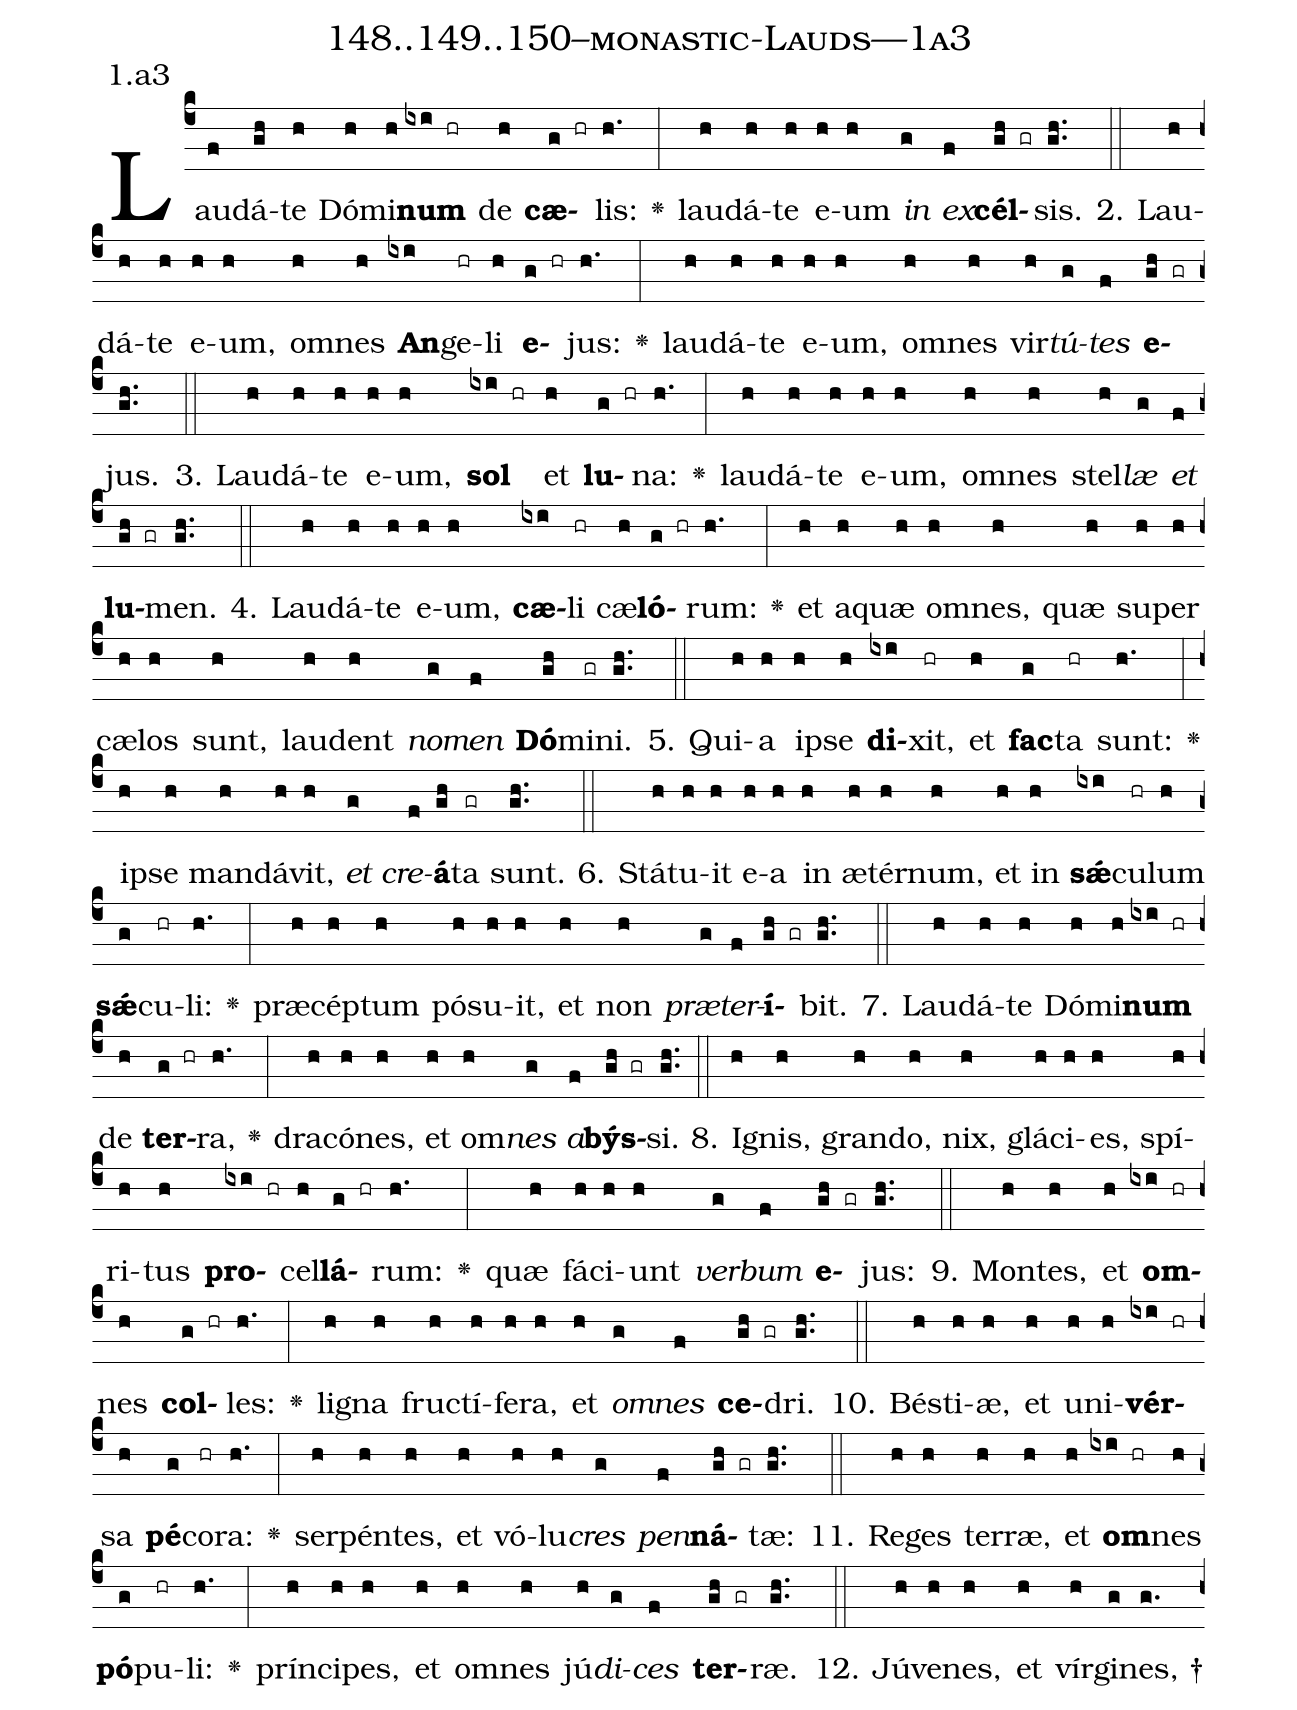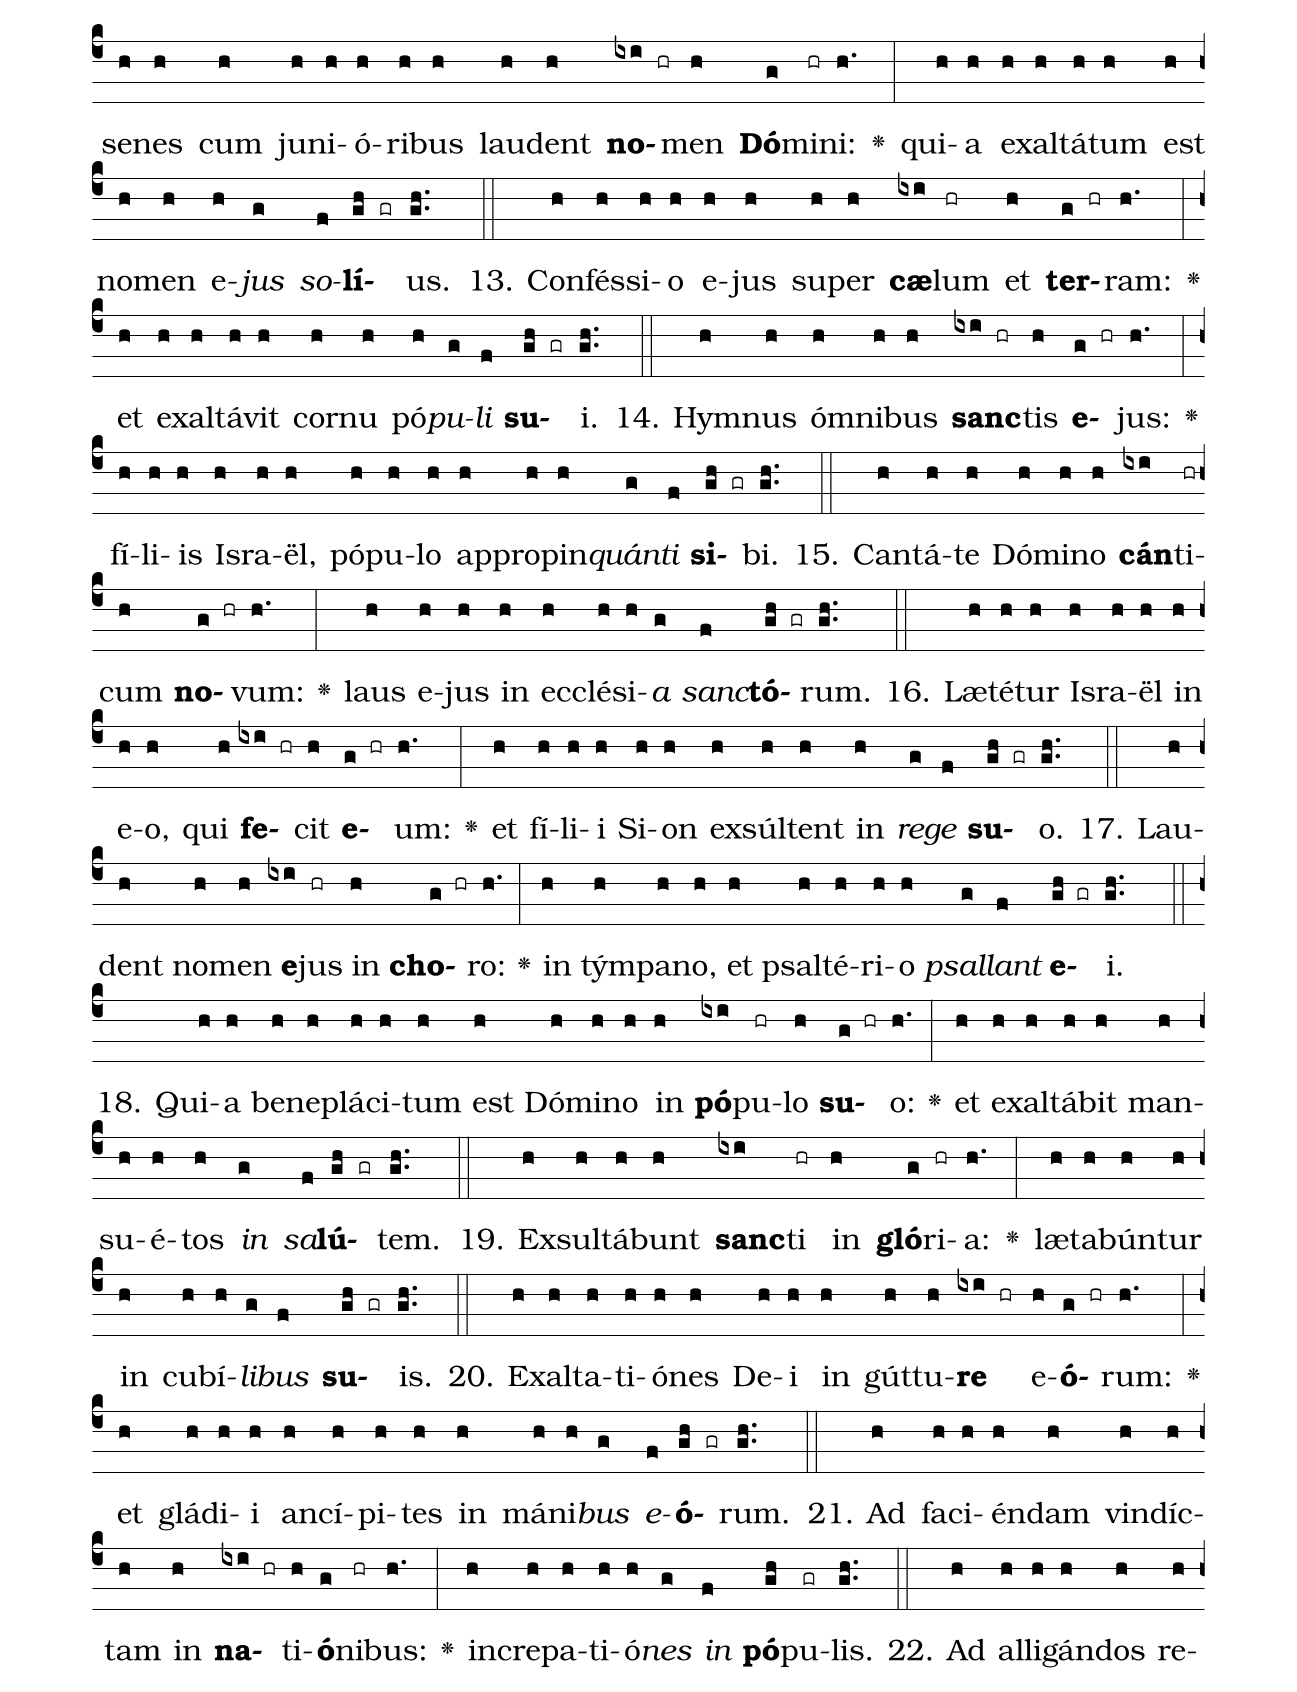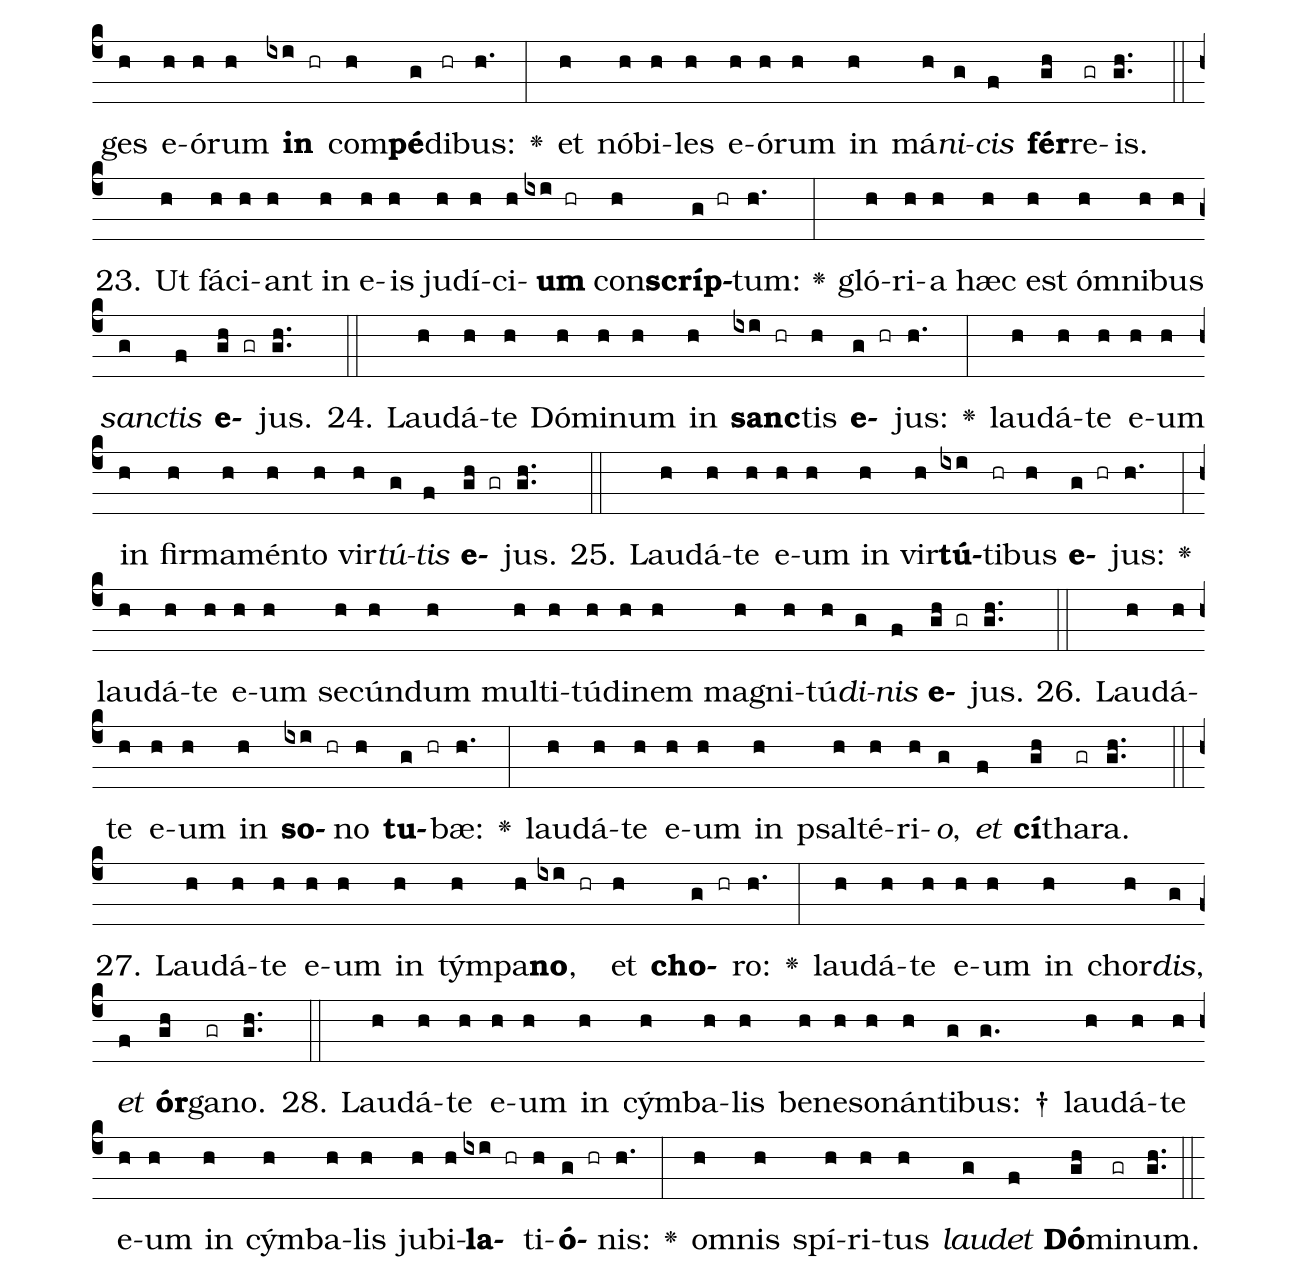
name: 148..149..150--monastic-Lauds---1a3;
annotation: 1.a3;
%%
(c4)Lau(f)dá(gh)te(h) Dó(h)mi(h)<b>num</b>(ixi hr) de(h) <b>cæ</b>(g hr)lis:(h.) <v>\greheightstar</v>(:) lau(h)dá(h)te(h) e(h)um(h) <i>in</i>(g) <i>ex</i>(f)<b>cél</b>(gh gr)sis.(gh..) (::)
2. Lau(h)dá(h)te(h) e(h)um,(h) om(h)nes(h) <b>An</b>(ixi)ge(hr)li(h) <b>e</b>(g hr)jus:(h.) <v>\greheightstar</v>(:) lau(h)dá(h)te(h) e(h)um,(h) om(h)nes(h) vir(h)<i>tú</i>(g)<i>tes</i>(f) <b>e</b>(gh gr)jus.(gh..) (::)
3. Lau(h)dá(h)te(h) e(h)um,(h) <b>sol</b>(ixi hr) et(h) <b>lu</b>(g hr)na:(h.) <v>\greheightstar</v>(:) lau(h)dá(h)te(h) e(h)um,(h) om(h)nes(h) stel(h)<i>læ</i>(g) <i>et</i>(f) <b>lu</b>(gh gr)men.(gh..) (::)
4. Lau(h)dá(h)te(h) e(h)um,(h) <b>cæ</b>(ixi)li(hr) cæ(h)<b>ló</b>(g hr)rum:(h.) <v>\greheightstar</v>(:) et(h) a(h)quæ(h) om(h)nes,(h) quæ(h) su(h)per(h) cæ(h)los(h) sunt,(h) lau(h)dent(h) <i>no</i>(g)<i>men</i>(f) <b>Dó</b>(gh)mi(gr)ni.(gh..) (::)
5. Qui(h)a(h) ip(h)se(h) <b>di</b>(ixi)xit,(hr) et(h) <b>fac</b>(g)ta(hr) sunt:(h.) <v>\greheightstar</v>(:) ip(h)se(h) man(h)dá(h)vit,(h) <i>et</i>(g) <i>cre</i>(f)<b>á</b>(gh)ta(gr) sunt.(gh..) (::)
6. Stá(h)tu(h)it(h) e(h)a(h) in(h) æ(h)tér(h)num,(h) et(h) in(h) <b>sǽ</b>(ixi)cu(hr)lum(h) <b>sǽ</b>(g)cu(hr)li:(h.) <v>\greheightstar</v>(:) præ(h)cép(h)tum(h) pó(h)su(h)it,(h) et(h) non(h) <i>præ</i>(g)<i>ter</i>(f)<b>í</b>(gh gr)bit.(gh..) (::)
7. Lau(h)dá(h)te(h) Dó(h)mi(h)<b>num</b>(ixi hr) de(h) <b>ter</b>(g hr)ra,(h.) <v>\greheightstar</v>(:) dra(h)có(h)nes,(h) et(h) om(h)<i>nes</i>(g) <i>a</i>(f)<b>býs</b>(gh gr)si.(gh..) (::)
8. I(h)gnis,(h) gran(h)do,(h) nix,(h) glá(h)ci(h)es,(h) spí(h)ri(h)tus(h) <b>pro</b>(ixi hr)cel(h)<b>lá</b>(g hr)rum:(h.) <v>\greheightstar</v>(:) quæ(h) fá(h)ci(h)unt(h) <i>ver</i>(g)<i>bum</i>(f) <b>e</b>(gh gr)jus:(gh..) (::)
9. Mon(h)tes,(h) et(h) <b>om</b>(ixi hr)nes(h) <b>col</b>(g hr)les:(h.) <v>\greheightstar</v>(:) li(h)gna(h) fruc(h)tí(h)fe(h)ra,(h) et(h) <i>om</i>(g)<i>nes</i>(f) <b>ce</b>(gh gr)dri.(gh..) (::)
10. Bés(h)ti(h)æ,(h) et(h) u(h)ni(h)<b>vér</b>(ixi hr)sa(h) <b>pé</b>(g)co(hr)ra:(h.) <v>\greheightstar</v>(:) ser(h)pén(h)tes,(h) et(h) vó(h)lu(h)<i>cres</i>(g) <i>pen</i>(f)<b>ná</b>(gh gr)tæ:(gh..) (::)
11. Re(h)ges(h) ter(h)ræ,(h) et(h) <b>om</b>(ixi hr)nes(h) <b>pó</b>(g)pu(hr)li:(h.) <v>\greheightstar</v>(:) prín(h)ci(h)pes,(h) et(h) om(h)nes(h) jú(h)<i>di</i>(g)<i>ces</i>(f) <b>ter</b>(gh gr)ræ.(gh..) (::)
12. Jú(h)ve(h)nes,(h) et(h) vír(h)gi(g)nes, †(g.) se(h)nes(h) cum(h) ju(h)ni(h)ó(h)ri(h)bus(h) lau(h)dent(h) <b>no</b>(ixi hr)men(h) <b>Dó</b>(g)mi(hr)ni:(h.) <v>\greheightstar</v>(:) qui(h)a(h) ex(h)al(h)tá(h)tum(h) est(h) no(h)men(h) e(h)<i>jus</i>(g) <i>so</i>(f)<b>lí</b>(gh gr)us.(gh..) (::)
13. Con(h)fés(h)si(h)o(h) e(h)jus(h) su(h)per(h) <b>cæ</b>(ixi)lum(hr) et(h) <b>ter</b>(g hr)ram:(h.) <v>\greheightstar</v>(:) et(h) ex(h)al(h)tá(h)vit(h) cor(h)nu(h) pó(h)<i>pu</i>(g)<i>li</i>(f) <b>su</b>(gh gr)i.(gh..) (::)
14. Hym(h)nus(h) óm(h)ni(h)bus(h) <b>sanc</b>(ixi hr)tis(h) <b>e</b>(g hr)jus:(h.) <v>\greheightstar</v>(:) fí(h)li(h)is(h) Is(h)ra(h)ël,(h) pó(h)pu(h)lo(h) ap(h)pro(h)pin(h)<i>quán</i>(g)<i>ti</i>(f) <b>si</b>(gh gr)bi.(gh..) (::)
15. Can(h)tá(h)te(h) Dó(h)mi(h)no(h) <b>cán</b>(ixi)ti(hr)cum(h) <b>no</b>(g hr)vum:(h.) <v>\greheightstar</v>(:) laus(h) e(h)jus(h) in(h) ec(h)clé(h)si(h)<i>a</i>(g) <i>sanc</i>(f)<b>tó</b>(gh gr)rum.(gh..) (::)
16. Læ(h)té(h)tur(h) Is(h)ra(h)ël(h) in(h) e(h)o,(h) qui(h) <b>fe</b>(ixi hr)cit(h) <b>e</b>(g hr)um:(h.) <v>\greheightstar</v>(:) et(h) fí(h)li(h)i(h) Si(h)on(h) ex(h)súl(h)tent(h) in(h) <i>re</i>(g)<i>ge</i>(f) <b>su</b>(gh gr)o.(gh..) (::)
17. Lau(h)dent(h) no(h)men(h) <b>e</b>(ixi)jus(hr) in(h) <b>cho</b>(g hr)ro:(h.) <v>\greheightstar</v>(:) in(h) tým(h)pa(h)no,(h) et(h) psal(h)té(h)ri(h)o(h) <i>psal</i>(g)<i>lant</i>(f) <b>e</b>(gh gr)i.(gh..) (::)
18. Qui(h)a(h) be(h)ne(h)plá(h)ci(h)tum(h) est(h) Dó(h)mi(h)no(h) in(h) <b>pó</b>(ixi)pu(hr)lo(h) <b>su</b>(g hr)o:(h.) <v>\greheightstar</v>(:) et(h) ex(h)al(h)tá(h)bit(h) man(h)su(h)é(h)tos(h) <i>in</i>(g) <i>sa</i>(f)<b>lú</b>(gh gr)tem.(gh..) (::)
19. Ex(h)sul(h)tá(h)bunt(h) <b>sanc</b>(ixi)ti(hr) in(h) <b>gló</b>(g)ri(hr)a:(h.) <v>\greheightstar</v>(:) læ(h)ta(h)bún(h)tur(h) in(h) cu(h)bí(h)<i>li</i>(g)<i>bus</i>(f) <b>su</b>(gh gr)is.(gh..) (::)
20. Ex(h)al(h)ta(h)ti(h)ó(h)nes(h) De(h)i(h) in(h) gút(h)tu(h)<b>re</b>(ixi hr) e(h)<b>ó</b>(g hr)rum:(h.) <v>\greheightstar</v>(:) et(h) glá(h)di(h)i(h) an(h)cí(h)pi(h)tes(h) in(h) má(h)ni(h)<i>bus</i>(g) <i>e</i>(f)<b>ó</b>(gh gr)rum.(gh..) (::)
21. Ad(h) fa(h)ci(h)én(h)dam(h) vin(h)díc(h)tam(h) in(h) <b>na</b>(ixi hr)ti(h)<b>ó</b>(g)ni(hr)bus:(h.) <v>\greheightstar</v>(:) in(h)cre(h)pa(h)ti(h)ó(h)<i>nes</i>(g) <i>in</i>(f) <b>pó</b>(gh)pu(gr)lis.(gh..) (::)
22. Ad(h) al(h)li(h)gán(h)dos(h) re(h)ges(h) e(h)ó(h)rum(h) <b>in</b>(ixi hr) com(h)<b>pé</b>(g)di(hr)bus:(h.) <v>\greheightstar</v>(:) et(h) nó(h)bi(h)les(h) e(h)ó(h)rum(h) in(h) má(h)<i>ni</i>(g)<i>cis</i>(f) <b>fér</b>(gh)re(gr)is.(gh..) (::)
23. Ut(h) fá(h)ci(h)ant(h) in(h) e(h)is(h) ju(h)dí(h)ci(h)<b>um</b>(ixi hr) con(h)<b>scríp</b>(g hr)tum:(h.) <v>\greheightstar</v>(:) gló(h)ri(h)a(h) hæc(h) est(h) óm(h)ni(h)bus(h) <i>sanc</i>(g)<i>tis</i>(f) <b>e</b>(gh gr)jus.(gh..) (::)
24. Lau(h)dá(h)te(h) Dó(h)mi(h)num(h) in(h) <b>sanc</b>(ixi hr)tis(h) <b>e</b>(g hr)jus:(h.) <v>\greheightstar</v>(:) lau(h)dá(h)te(h) e(h)um(h) in(h) fir(h)ma(h)mén(h)to(h) vir(h)<i>tú</i>(g)<i>tis</i>(f) <b>e</b>(gh gr)jus.(gh..) (::)
25. Lau(h)dá(h)te(h) e(h)um(h) in(h) vir(h)<b>tú</b>(ixi)ti(hr)bus(h) <b>e</b>(g hr)jus:(h.) <v>\greheightstar</v>(:) lau(h)dá(h)te(h) e(h)um(h) se(h)cún(h)dum(h) mul(h)ti(h)tú(h)di(h)nem(h) ma(h)gni(h)tú(h)<i>di</i>(g)<i>nis</i>(f) <b>e</b>(gh gr)jus.(gh..) (::)
26. Lau(h)dá(h)te(h) e(h)um(h) in(h) <b>so</b>(ixi hr)no(h) <b>tu</b>(g hr)bæ:(h.) <v>\greheightstar</v>(:) lau(h)dá(h)te(h) e(h)um(h) in(h) psal(h)té(h)ri(h)<i>o</i>,(g) <i>et</i>(f) <b>cí</b>(gh)tha(gr)ra.(gh..) (::)
27. Lau(h)dá(h)te(h) e(h)um(h) in(h) tým(h)pa(h)<b>no</b>,(ixi hr) et(h) <b>cho</b>(g hr)ro:(h.) <v>\greheightstar</v>(:) lau(h)dá(h)te(h) e(h)um(h) in(h) chor(h)<i>dis</i>,(g) <i>et</i>(f) <b>ór</b>(gh)ga(gr)no.(gh..) (::)
28. Lau(h)dá(h)te(h) e(h)um(h) in(h) cým(h)ba(h)lis(h) be(h)ne(h)so(h)nán(h)ti(g)bus: †(g.) lau(h)dá(h)te(h) e(h)um(h) in(h) cým(h)ba(h)lis(h) ju(h)bi(h)<b>la</b>(ixi hr)ti(h)<b>ó</b>(g hr)nis:(h.) <v>\greheightstar</v>(:) om(h)nis(h) spí(h)ri(h)tus(h) <i>lau</i>(g)<i>det</i>(f) <b>Dó</b>(gh)mi(gr)num.(gh..) (::)
